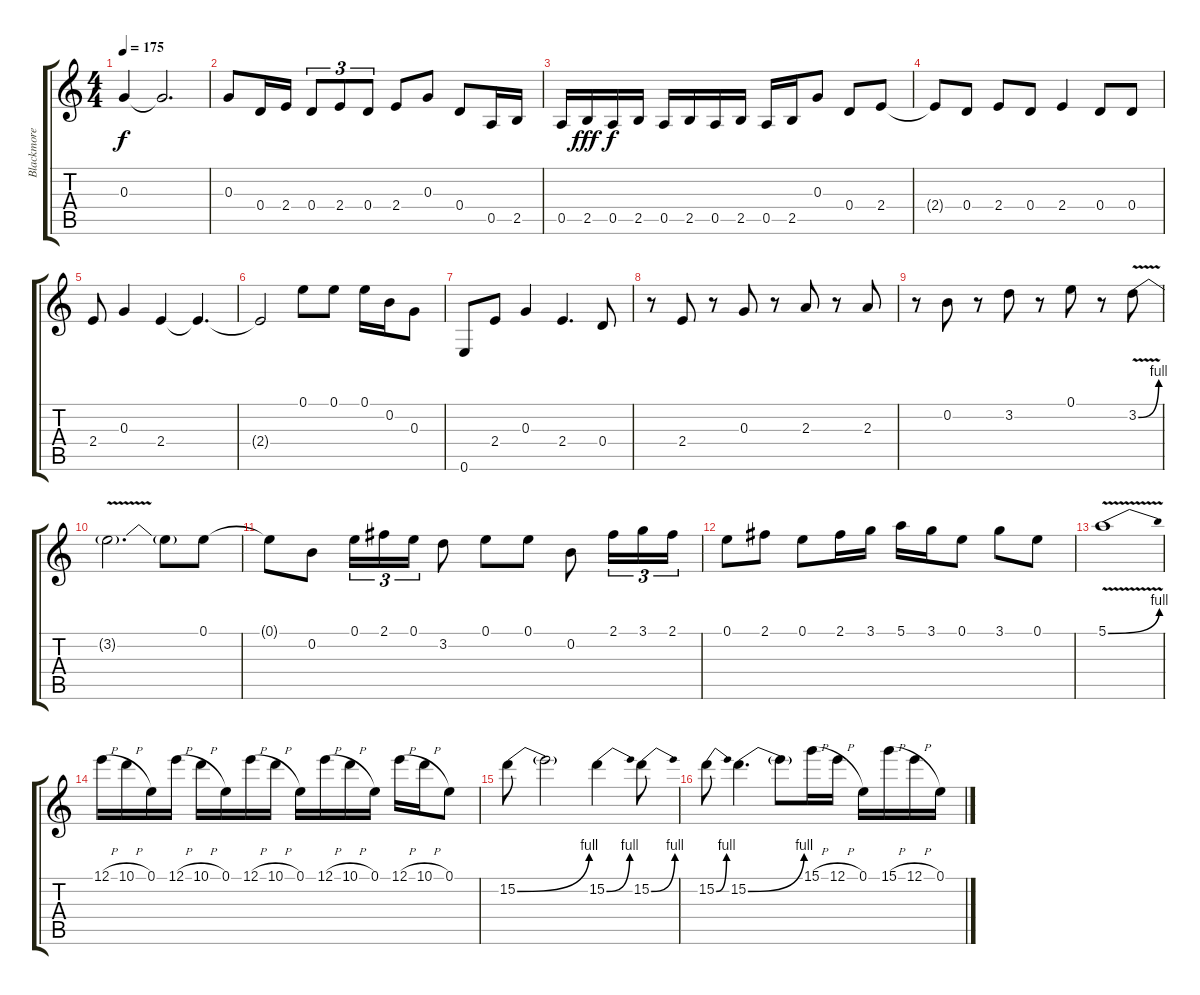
\track ("Blackmore solo" "Blackmore ") {instrument overdrivenguitar}
\staff {score tabs}
\tuning (E4 B3 G3 D3 A2 E2) {hide}
\ts (4 4)
\tempo 175
\clef g2
\ks c
0.3{t}.4{dy f} 0.3{t}.2{d} |
0.3.8 0.4.16 2.4.16 0.4.8{tu (3 2)} 2.4.8{tu (3 2)} 0.4.8{tu (3 2)} 2.4.8 0.3.8 0.4.8 0.5.16 2.5.16 |
0.5.16 2.5.16{dy fff} 0.5.16{dy f} 2.5.16 0.5.16 2.5.16 0.5.16 2.5.16 0.5.16 2.5.16 0.3.8 0.4.8 2.4.8 |
2.4{t}.8 0.4.8 2.4.8 0.4.8 2.4.4 0.4.8 0.4.8 |
2.4.8 0.3.4 2.4.4 2.4{t}.4{d} |
2.4{t}.2 0.1.8 0.1.8 0.1.16 0.2.16 0.3.8 |
0.6.8 2.4.8 0.3.4 2.4.4{d} 0.4.8 |
r.8 2.4.8 r.8 0.3.8 r.8 2.3.8 r.8 2.3.8 |
r.8 0.2.8 r.8 3.2.8 r.8 0.1.8 r.8 3.2{be (bend 0 0 60 4) v}.8 |
3.2{t}.2{d} 3.2{t}.8 0.1.8 |
0.1{t}.8 0.2.8 0.1.16{tu (3 2)} 2.1.16{tu (3 2)} 0.1.16{tu (3 2)} 3.2.8 0.1.8 0.1.8 0.2.8 2.1.16{tu (3 2)} 3.1.16{tu (3 2)} 2.1.16{tu (3 2)} |
0.1.8 2.1.8 0.1.8 2.1.16 3.1.16 5.1.16 3.1.16 0.1.8 3.1.8 0.1.8 |
5.1{be (bend 0 0 60 4) v}.1 |
12.1{h}.16 10.1{h}.16 0.1.16 12.1{h}.16 10.1{h}.16 0.1.16 12.1{h}.16 10.1{h}.16 0.1.16 12.1{h}.16 10.1{h}.16 0.1.16 12.1{h}.16 10.1{h}.16 0.1.8 |
15.2{be (bend 0 0 60 4)}.8 15.2{t}.2 15.2{be (bend 0 0 60 4)}.4 15.2{be (bend 0 0 60 4)}.8 |
15.2{be (bend 0 0 60 4)}.8 15.2{be (bend 0 0 60 4)}.4{d} 15.2{t}.8 15.1{h}.16 12.1{h}.16 0.1.16 15.1{h}.16 12.1{h}.16 0.1.16
